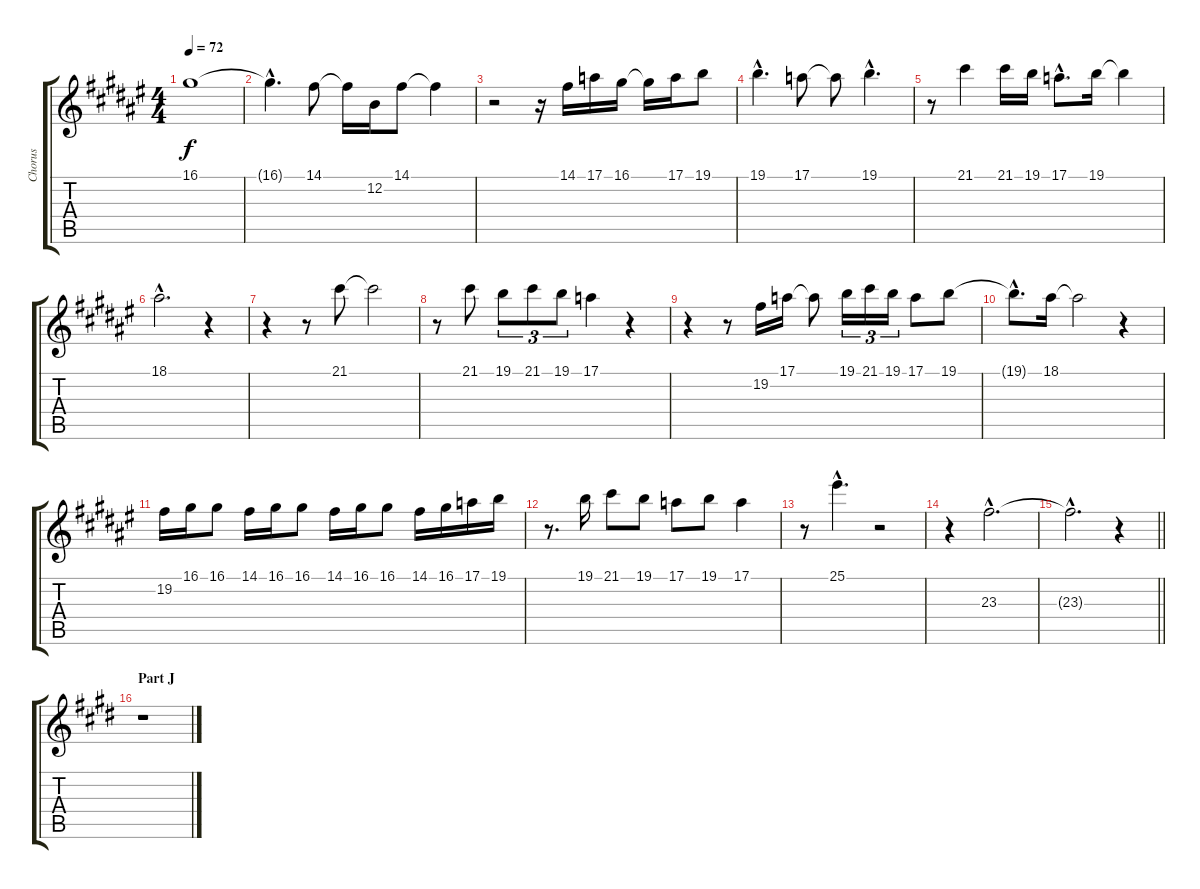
\track ("Chorus" "Chorus") {instrument trumpet}
\staff {score tabs}
\tuning (E4 B3 G3 D3 A2 E2) {hide}
\ts (4 4)
\tempo 72
\clef g2
\ks f#
16.1{t}.1{dy f} |
16.1{hac t}.4{d} 14.1.8 14.1{t}.16 12.2.16 14.1.8 14.1{t}.4 |
r.2 r.16 14.1.16 17.1.16 16.1.16 16.1{t}.16 17.1.16 19.1.8 |
19.1{hac}.4{d} 17.1.8 17.1{t}.8 19.1{hac}.4{d} |
r.8 21.1.4 21.1.16 19.1.16 17.1{hac}.8{d} 19.1.16 19.1{t}.4 |
18.1{hac}.2{d} r.4 |
r.4 r.8 21.1.8 21.1{t}.2 |
r.8 21.1.8 19.1.8{tu (3 2)} 21.1.8{tu (3 2)} 19.1.8{tu (3 2)} 17.1.4 r.4 |
r.4 r.8 19.2.16 17.1.16 17.1{t}.8 19.1.16{tu (3 2)} 21.1.16{tu (3 2)} 19.1.16{tu (3 2)} 17.1.8 19.1.8 |
19.1{hac t}.8{d} 18.1.16 18.1{t}.2 r.4 |
19.2.16 16.1.16 16.1.8 14.1.16 16.1.16 16.1.8 14.1.16 16.1.16 16.1.8 14.1.16 16.1.16 17.1.16 19.1.16 |
r.8{d} 19.1.16 21.1.8 19.1.8 17.1.8 19.1.8 17.1.4 |
r.8 25.1{hac}.4{d} r.2 |
r.4 23.3{hac}.2{d} |
\barLineRight lightlight
23.3{hac t}.2{d} r.4 |
\section ("" "Part J")
\ks e
r.1
